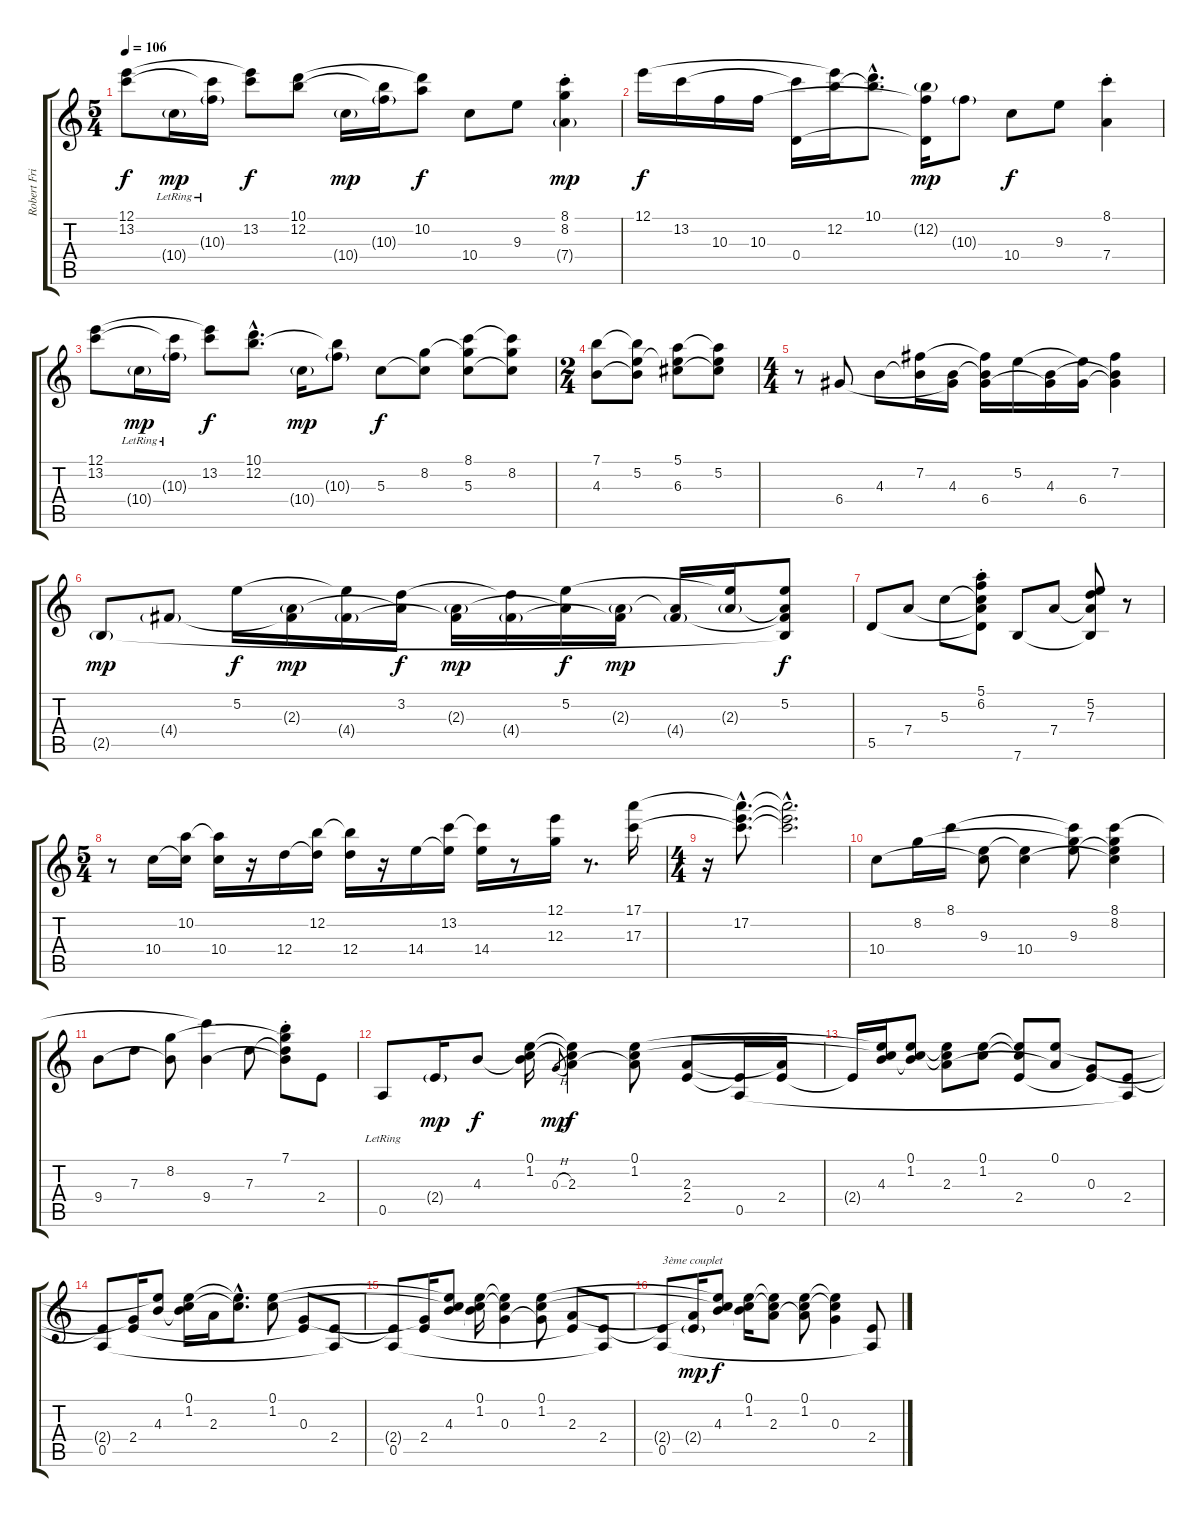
\track ("Robert Fripp - Guitare" "Robert Fri") {instrument electricguitarjazz}
\staff {score tabs}
\tuning (E4 B3 G3 D3 A2 E2) {hide}
\ts (5 4)
\tempo 106
\clef g2
\ks c
(12.1 13.2).8{dy f} 10.4{g lr}.16{dy mp} (13.2{t} 10.3{g lr}).16 (12.1{t} 13.2).8{dy f} (10.1 12.2).8 10.4{g}.16{dy mp} (12.2{t} 10.3{g}).16 (10.1{t} 10.2).8{dy f} 10.4.8 9.3.8 (8.1{st} 8.2{st} 7.4{g st}).4{dy mp} |
12.1.16{dy f} 13.2.16 10.3.16 10.3.16 (13.2{t} 0.4).16 (12.1{t} 12.2).16 (10.1{hac} 12.2{hac t}).8{d} (12.2{g} 10.3{t} 0.4{t}).16{dy mp} 10.3{g}.8 10.4.8{dy f} 9.3.8 (8.1{st} 7.4{st}).4 |
(12.1 13.2).8 10.4{g lr}.16{dy mp} (13.2{t} 10.3{g lr}).16 (12.1{t} 13.2).8{dy f} (10.1{hac} 12.2{hac}).8{d} 10.4{g}.16{dy mp} (12.2{t} 10.3{g}).8 5.3.8{dy f} (8.2 5.3{t}).8 (8.1 8.2{t} 5.3).8 (8.1{t} 8.2 5.3{t}).8 |
\ts (2 4)
(7.1 4.3).8 (7.1{t} 5.2 4.3{t}).8 (5.1 5.2{t} 6.3).8 (5.1{t} 5.2 6.3{t}).8 |
\ts (4 4)
r.8 6.4.8 4.3.8 (7.2 4.3{t}).16 (4.3 6.4{t}).16 (7.2{t} 4.3{t} 6.4).16 5.2.16 (4.3 6.4{t}).16 (5.2{t} 6.4).16 (7.2 4.3{t} 6.4{t}).4 |
2.5{g}.8{dy mp} 4.4{g}.8 5.2.16{dy f} (2.3{g} 4.4{t}).16{dy mp} (5.2{t} 4.4{g}).16 (3.2 2.3{t}).16{dy f} (2.3{g} 4.4{t}).16{dy mp} (3.2{t} 4.4{g}).16 (5.2 2.3{t}).16{dy f} (2.3{g} 4.4{t}).16{dy mp} (2.3{t} 4.4{g}).16 (5.2{t} 2.3{g}).16 (5.2 2.3{t} 4.4{t} 2.5{t}).8{dy f} |
5.5.8 7.4.8 5.3.8 (5.1{st} 6.2{st} 5.3{t} 7.4{t} 5.5{t}).8 7.6.8 7.4.8 (5.2 7.3 7.4{t} 7.6{t}).8 r.8 |
\ts (5 4)
r.8 10.4.16 (10.2 10.4{t}).16 (10.2{t} 10.4).16 r.16 12.4.16 (12.2 12.4{t}).16 (12.2{t} 12.4).16 r.16 14.4.16 (13.2 14.4{t}).16 (13.2{t} 14.4).16 r.8 (12.1 12.3).16 r.8{d} (17.1 17.3).16 |
\ts (4 4)
r.16 (17.1{hac t} 17.2{hac} 17.3{hac t}).8{d} (17.1{hac t} 17.2{hac t} 17.3{hac t}).2{d} |
10.4.8 8.2.16 8.1.16 (9.3 10.4{t}).8 (9.3{t} 10.4).4 (8.1{t} 8.2{t} 9.3).8 (8.1 8.2 9.3{t} 10.4{t}).4 |
9.4.8 7.3.8 (8.2 9.4{t}).8 (8.1{t} 9.4).4 7.3.8 (7.1{st} 8.2{t} 7.3{t} 9.4{t}).8 2.4.8 |
0.5{lr}.8 2.4{g}.16{dy mp} 4.3.8{dy f} (0.1 1.2 4.3{t}).16 0.3{h}.8{gr dy mp} (0.1{t} 1.2{t} 2.3).4{dy f} (0.1 1.2 2.3{t}).8 (2.3 2.4).8 (2.4{t} 0.5).16 (2.3{t} 2.4).16 |
2.4{t}.16 (0.1{t} 1.2{t} 4.3).16 (0.1 1.2 4.3{t}).8 (0.1{t} 1.2{t} 2.3).8 (0.1 1.2).8 (0.1{t} 1.2{t} 2.4).8 (0.1 2.3{t}).8 (0.3 2.4{t}).8 (2.4 0.5{t}).8 |
(2.4{t} 0.5).8 (0.3{t} 2.4).16 (0.1{t} 4.3).8 (0.1 1.2 4.3{t}).16 2.3.16 (0.1{hac t} 1.2{hac t}).8{d} (0.1 1.2).8 (0.3 2.4{t}).8 (2.4 0.5{t}).8 |
(2.4{t} 0.5).8 (0.3{t} 2.4).16 (0.1{t} 1.2{t} 4.3).8 (0.1 1.2 4.3{t}).16 (0.1{t} 1.2{t} 0.3).4 (0.1 1.2 0.3{t}).8 (2.3 2.4{t}).8 (2.4 0.5{t}).8 |
(2.4{t} 0.5).8{txt "3ème couplet"} (2.3{t} 2.4{g}).16{dy mp} (0.1{t} 1.2{t} 4.3).8{dy f} (0.1 1.2 4.3{t}).16 (0.1{t} 1.2{t} 2.3).8 (0.1 1.2 2.3{t}).8 (0.1{t} 1.2{t} 0.3).4 (2.4 0.5{t}).8
